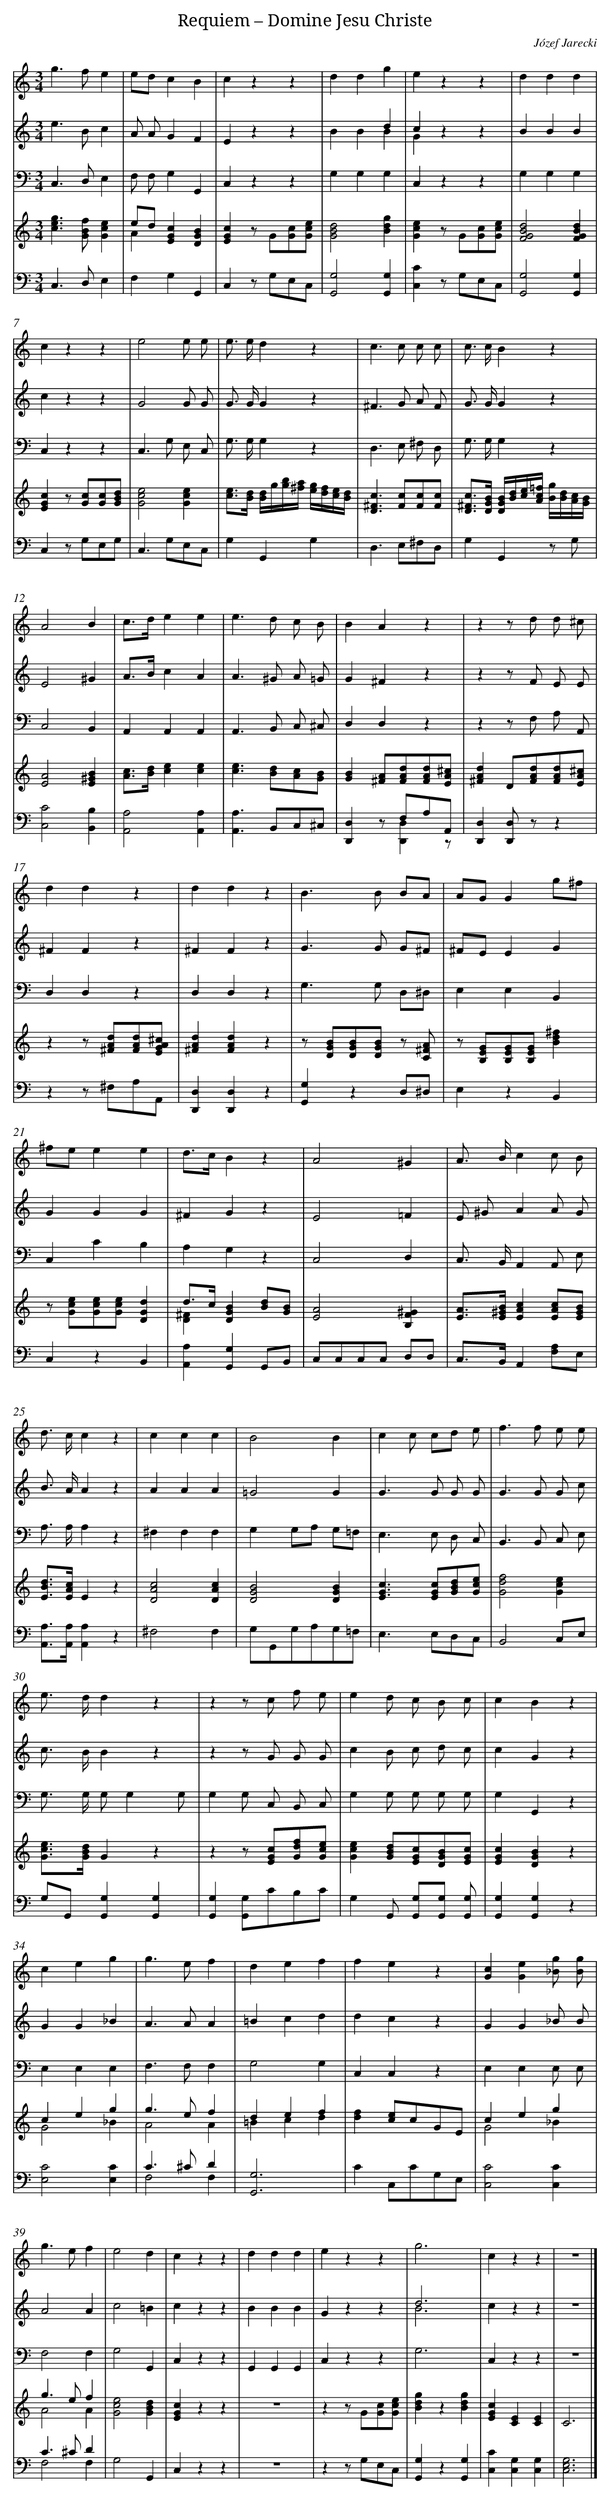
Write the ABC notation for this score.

X:1
T: Requiem – Domine Jesu Christe
C: Józef Jarecki
L: 1/4
M: 3/4
V: 1 clef=treble
V: 2 clef=treble
V: 3 clef=bass
V: 4 clef=treble
V: 5 clef=bass
K: C
[V:1] g>fe |
[V:2] e>Bc |
[V:3] C,>D,E, |
[V:4] [ceg]>[GBf][Gce] |
[V:5] C,>D,E, |
[V:1] e/d/cB |
[V:2] A/ A/GF |
[V:3] F,/ F,/G,G,, |
[V:4] e/d/[EGc][DGB] & Axx |
[V:5] F,G,G,, |
[V:1] czz |
[V:2] Ezz |
[V:3] C,zz |
[V:4] [EGc]z/ G/[G/c/][G/c/e/] |
[V:5] C,z/ G,/E,/C,/ |
[V:1] ddg |
[V:2] x2d & BBB |
[V:3] G,G,G, |
[V:4] [G2B2d2][Bdg] |
[V:5] [G,,2G,2][G,,G,] |
[V:1] ezz |
[V:2] czz & Gxx |
[V:3] C,zz |
[V:4] [Gce]z/ G/[G/c/][G/c/e/] |
[V:5] [C,C]z/ G,/E,/C,/ |
[V:1] ddd |
[V:2] BBB |
[V:3] G,G,G, |
[V:4] [F2G2B2d2][FGBd] |
[V:5] [G,,2G,2][G,,G,] |
[V:1] czz |
[V:2] czz |
[V:3] C,zz |
[V:4] [EGc]z/ [G/c/][G/c/][G/B/d/] |
[V:5] C,z/ G,/E,/G,/ |
[V:1] e2e/ e/ |
[V:2] G2G/ G/ |
[V:3] C,>G, E,/ C,/ |
[V:4] [G2c2e2][Gce] |
[V:5] C,>G,E,/C,/ |
[V:1] e/> e/dz |
[V:2] G/> G/Gz |
[V:3] G,/> G,/G,z |
[V:4] [c/e/]>[B/d/] [B//d//]g//[g//b//][^f//a//] [e//g//][d//f//][c//e//][B//d//] |
[V:5] G,G,,G, |
[V:1] c>c c/ c/ |
[V:2] ^F>G A/ F/ |
[V:3] D,>E, ^F,/ D,/ |
[V:4] [D^Fc]>[Fc][F/c/][F/c/] |
[V:5] D,>E,^F,/D,/ |
[V:1] c/> c/Bz |
[V:2] G/> G/Gz |
[V:3] G,/> G,/G,z |
[V:4] [D/^F/c/]>[D/G/B/] [D//G//B//][B//d//][c//e//][A//c//=f//] [B//g//][B//d//][A//c//][G//B//] |
[V:5] G,G,,z/ G,/ |
[V:1] A2B |
[V:2] E2^G |
[V:3] C,2B,, |
[V:4] [E2A2][E^GB] |
[V:5] [C,2C2][B,,B,] |
[V:1] c/>d/ee |
[V:2] A/>B/cA |
[V:3] A,,A,,A,, |
[V:4] [A/c/]>[B/d/][ce][ce] |
[V:5] [A,,2A,2][A,,A,] |
[V:1] e>d c/ B/ |
[V:2] A>^G A/ =G/ |
[V:3] A,,>B,, C,/ ^C,/ |
[V:4] [ce]>[Bd][A/c/][G/B/] |
[V:5] [A,,A,]>B,,C,/^C,/ |
[V:1] BAz |
[V:2] G^Fz |
[V:3] D,D,z |
[V:4] [GB][^F/A/][F/A/d/][F/A/d/][E/A/^c/] |
[V:5] [D,,D,]z/ F,/A,/A,,/ & xx/[D,,D,]z/ |
[V:1] zz/ d/ d/ ^c/ |
[V:2] zz/ F/ E/ E/ |
[V:3] zz/ F,/ A,/ A,,/ |
[V:4] [^FAd]D/[F/A/d/][F/A/d/][E/A/^c/] |
[V:5] [D,,D,][D,,/D,/] z/z |
[V:1] ddz |
[V:2] ^FFz |
[V:3] D,D,z |
[V:4] zz/ [^F/A/d/][F/A/d/][E/G/A/^c/] |
[V:5] zz/ ^F,/A,/A,,/ |
[V:1] ddz |
[V:2] ^FFz |
[V:3] D,D,z |
[V:4] [^FAd][FAd]z |
[V:5] [D,,D,][D,,D,]z |
[V:1] B>B B/A/ |
[V:2] G>G G/^F/ |
[V:3] G,>G, D,/^D,/ |
[V:4] z/ [D/G/B/][D/G/B/][D/G/B/] z/ [C/^F/A/] |
[V:5] [G,,G,]zD,/^D,/ |
[V:1] A/G/Gg/^f/ |
[V:2] ^F/E/EG |
[V:3] E,E,B,, |
[V:4] z/ [B,/E/G/][B,/E/G/][B,/E/G/][Bd^f] |
[V:5] E,zB,, |
[V:1] ^f/e/ee |
[V:2] GGG |
[V:3] C,CB, |
[V:4] z/ [G/c/e/][G/c/e/][G/c/e/][DGd] |
[V:5] C,zB,, |
[V:1] d/>c/Bz |
[V:2] ^FGz |
[V:3] A,G,z |
[V:4] d/>c/[DGB][B/d/][G/B/] & [D^F]x2 |
[V:5] [A,,A,][G,,G,]G,,/B,,/ |
[V:1] A2^G |
[V:2] E2=F |
[V:3] C,2D, |
[V:4] [E2A2][B,F^G] |
[V:5] C,/C,/C,/C,/ D,/D,/ |
[V:1] A/> B/cc/ B/ |
[V:2] E/ ^G/AA/ G/ |
[V:3] C,/> B,,/A,,A,,/ E,/ |
[V:4] [E/A/]>[E/^G/B/][EAc][E/A/c/][E/G/B/] |
[V:5] C,/>B,,/A,,[F,/A,/]E,/ |
[V:1] d/> c/cz |
[V:2] B/> A/Az |
[V:3] A,/> A,/A,z |
[V:4] [E/B/d/]>[E/A/c/]Ez |
[V:5] [A,,/A,/]>[A,,/A,/][A,,A,]z |
[V:1] ccc |
[V:2] AAA |
[V:3] ^F,F,F, |
[V:4] [D2A2c2][DAc] |
[V:5] ^F,2F, |
[V:1] B2B |
[V:2] =G2G |
[V:3] G,G,/A,/ G,/=F,/ |
[V:4] [D2G2B2][DGB] |
[V:5] G,/G,,/G,/A,/G,/=F,/ |
[V:1] cc/ c/d/ e/ |
[V:2] G>G G/ G/ |
[V:3] E,>E, D,/ C,/ |
[V:4] [EGc]>[EGc][G/B/d/][G/c/e/] |
[V:5] E,>E,D,/C,/ |
[V:1] f>f e/ e/ |
[V:2] G>G G/ c/ |
[V:3] B,,>B,, C,/ E,/ |
[V:4] [G2d2f2][Gce] |
[V:5] B,,2C,/E,/ |
[V:1] e/> d/dz |
[V:2] c/> B/Bz |
[V:3] G,/> G,/ G,/G,G,/ |
[V:4] [G/c/e/]>[G/B/d/]Gz |
[V:5] G,/G,,/[G,,G,][G,,G,] |
[V:1] zz/ c/ f/ e/ |
[V:2] zz/ G/ G/ G/ |
[V:3] G,G,/ C,/ B,,/ C,/ |
[V:4] zz/ [E/G/c/][G/d/f/][G/c/e/] |
[V:5] [G,,G,][G,,/G,/]C/B,/C/ |
[V:1] ed/ c/ B/ c/ |
[V:2] cB/ c/ d/ c/ |
[V:3] G,G,/ G,/ G,/ G,/ |
[V:4] [Gce][G/B/d/][E/G/c/][D/G/B/][E/G/c/] |
[V:5] G,G,,/ [G,,/G,/][G,,/G,/] [G,,/G,/] |
[V:1] cBz |
[V:2] cGz |
[V:3] G,G,,z |
[V:4] [EGc][DGB]z |
[V:5] [G,,G,][G,,G,]z |
[V:1] ceg |
[V:2] GG_B |
[V:3] E,E,E, |
[V:4] ceg & G2_B |
[V:5] [E,2C2][E,C] |
[V:1] g>ef |
[V:2] A>AA |
[V:3] F,>F,F, |
[V:4] g>ef & A2A |
[V:5] C>^CD & F,2F, |
[V:1] def |
[V:2] =Bcd |
[V:3] G,2G, |
[V:4] def & =Bcd |
[V:5] [G,,3G,3] |
[V:1] fez |
[V:2] dcz |
[V:3] C,C,z |
[V:4] [df][c/e/]c/G/E/ |
[V:5] CC,/C/G,/E,/ |
[V:1] [Gc][Ge][_B/g/] [B/g/] |
[V:2] GG_B/ B/ |
[V:3] E,E,E,/ E,/ |
[V:4] ceg & G2_B |
[V:5] [C,2C2][C,C] |
[V:1] g>ef |
[V:2] A2A |
[V:3] F,2F, |
[V:4] g>ef & A2A |
[V:5] C>^CD & F,2F, |
[V:1] e2d |
[V:2] c2=B |
[V:3] G,2G,, |
[V:4] [G2c2e2][GBd] |
[V:5] G,2G,, |
[V:1] czz |
[V:2] czz |
[V:3] C,zz |
[V:4] [EGc]zz |
[V:5] C,zz |
[V:1] ddd |
[V:2] BBB |
[V:3] G,,G,,G,, |
[V:4] z3 |
[V:5] z3 |
[V:1] ezz |
[V:2] Gzz |
[V:3] C,zz |
[V:4] zz/ G/[G/c/][G/c/e/] |
[V:5] zz/ G,/E,/C,/ |
[V:1] g3 |
[V:2] d3 & B3 |
[V:3] G,3 |
[V:4] [Bdg]z[Bdg] |
[V:5] [G,,G,]z[G,,G,] |
[V:1] czz |
[V:2] czz |
[V:3] C,zz |
[V:4] [EGc][CE][CE] |
[V:5] [C,C][C,G,][C,G,] |
[V:1] z3 |]
[V:2] z3 |]
[V:3] z3 |]
[V:4] C3 |]
[V:5] [C,3E,3G,3] |]
